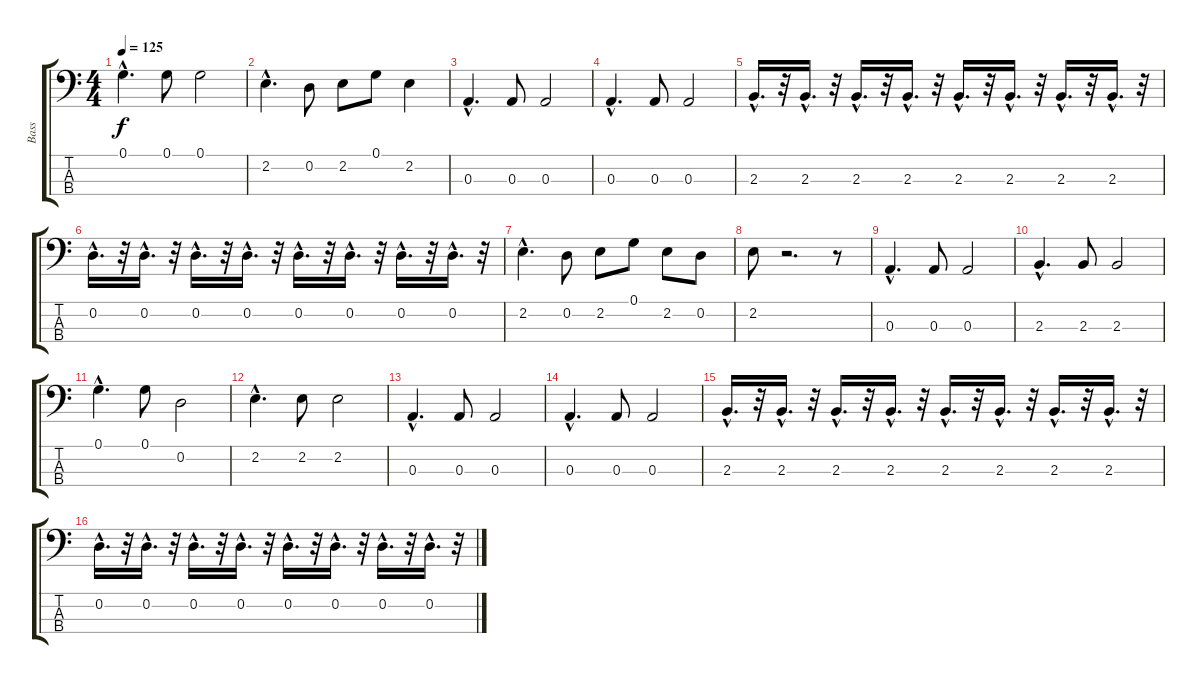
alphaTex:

\track ("Bass" "Bass") {instrument electricbassfinger}
\staff {score tabs}
\tuning (G2 D2 A1 E1) {hide}
\ts (4 4)
\tempo 125
\clef f4
\ks c
0.1{hac}.4{d dy f} 0.1.8 0.1.2 |
2.2{hac}.4{d} 0.2.8 2.2.8 0.1.8 2.2.4 |
0.3{hac}.4{d} 0.3.8 0.3.2 |
0.3{hac}.4{d} 0.3.8 0.3.2 |
2.3{hac}.16{d} r.32 2.3{hac}.16{d} r.32 2.3{hac}.16{d} r.32 2.3{hac}.16{d} r.32 2.3{hac}.16{d} r.32 2.3{hac}.16{d} r.32 2.3{hac}.16{d} r.32 2.3{hac}.16{d} r.32 |
0.2{hac}.16{d} r.32 0.2{hac}.16{d} r.32 0.2{hac}.16{d} r.32 0.2{hac}.16{d} r.32 0.2{hac}.16{d} r.32 0.2{hac}.16{d} r.32 0.2{hac}.16{d} r.32 0.2{hac}.16{d} r.32 |
2.2{hac}.4{d} 0.2.8 2.2.8 0.1.8 2.2.8 0.2.8 |
2.2.8 r.2{d} r.8 |
0.3{hac}.4{d} 0.3.8 0.3.2 |
2.3{hac}.4{d} 2.3.8 2.3.2 |
0.1{hac}.4{d} 0.1.8 0.2.2 |
2.2{hac}.4{d} 2.2.8 2.2.2 |
0.3{hac}.4{d} 0.3.8 0.3.2 |
0.3{hac}.4{d} 0.3.8 0.3.2 |
2.3{hac}.16{d} r.32 2.3{hac}.16{d} r.32 2.3{hac}.16{d} r.32 2.3{hac}.16{d} r.32 2.3{hac}.16{d} r.32 2.3{hac}.16{d} r.32 2.3{hac}.16{d} r.32 2.3{hac}.16{d} r.32 |
0.2{hac}.16{d} r.32 0.2{hac}.16{d} r.32 0.2{hac}.16{d} r.32 0.2{hac}.16{d} r.32 0.2{hac}.16{d} r.32 0.2{hac}.16{d} r.32 0.2{hac}.16{d} r.32 0.2{hac}.16{d} r.32
